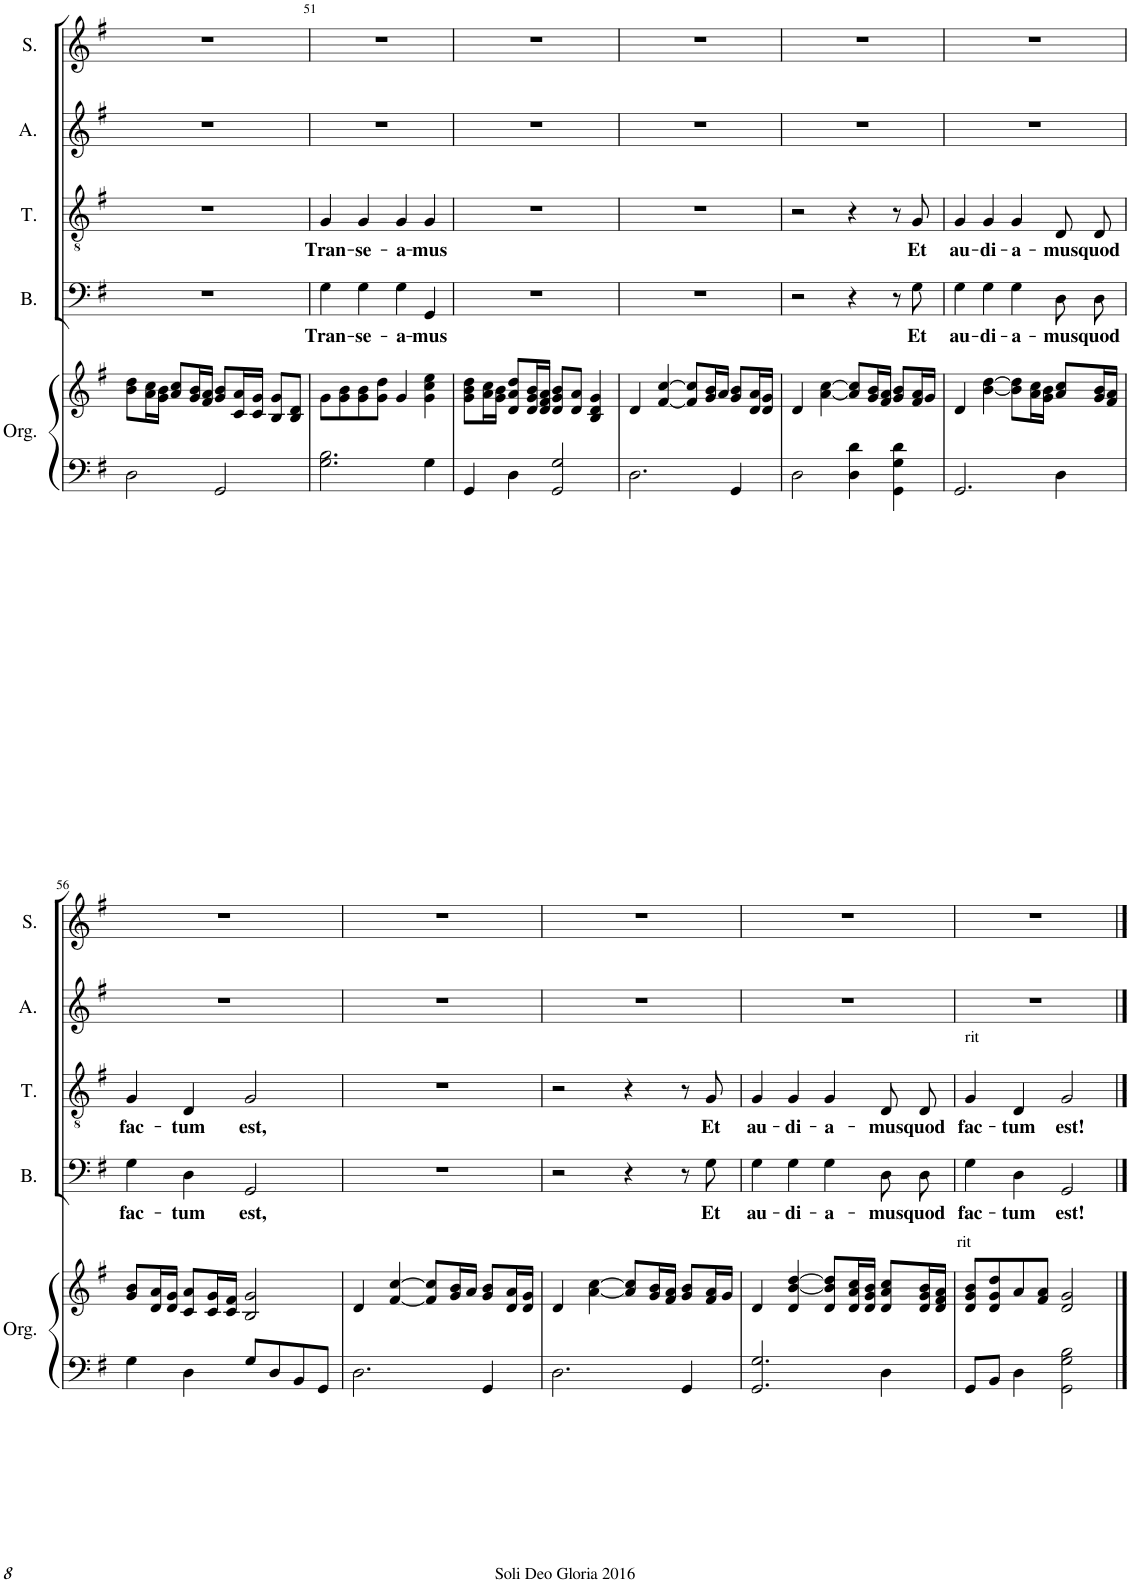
**kern	**kern	**kern	**text	**kern	**text	**kern	**kern
*part5	*part5	*part4	*part4	*part3	*part3	*part2	*part1
*staff6	*staff5	*staff4	*staff4	*staff3	*staff3	*staff2	*staff1
*I"Orgue	*	*I"Bass	*	*I"Ténor	*	*I"Alto	*I"Soprano
*I'Org.	*	*I'B.	*	*I'T.	*	*I'A.	*I'S.
!!LO:PB:g=z
*clefF4	*clefG2	*clefF4	*	*clefGv2	*	*clefG2	*clefG2
*k[f#]	*k[f#]	*k[f#]	*	*k[f#]	*	*k[f#]	*k[f#]
*M4/4	*M4/4	*M4/4	*	*M4/4	*	*M4/4	*M4/4
*met(c)	*met(c)	*met(c)	*	*met(c)	*	*met(c)	*met(c)
=50	=50	=50	=50	=50	=50	=50	=50
2D\	8b\ 8dd\L	1r	.	1r	.	1r	1r
.	16a\ 16cc\L	.	.	.	.	.	.
.	16g\ 16b\JJ	.	.	.	.	.	.
.	8a/ 8cc/L	.	.	.	.	.	.
.	16g/ 16b/L	.	.	.	.	.	.
.	16f#/ 16a/JJ	.	.	.	.	.	.
2GG/	8g/ 8b/L	.	.	.	.	.	.
.	16c/ 16a/L	.	.	.	.	.	.
.	16c/ 16g/JJ	.	.	.	.	.	.
.	8B/ 8g/L	.	.	.	.	.	.
.	8B/ 8d/J	.	.	.	.	.	.
=51	=51	=51	=51	=51	=51	=51	=51
!	!	!	!LO:LY:b	!	!LO:LY:b	!	!
2.G\ 2.B\	8g\L	4G\	Tran-	4G/	Tran-	1r	1r
.	8g\ 8b\	.	.	.	.	.	.
!	!	!	!LO:LY:b	!	!LO:LY:b	!	!
.	8g\ 8b\	4G\	-se-	4G/	-se-	.	.
.	8g\ 8dd\J	.	.	.	.	.	.
!	!	!	!LO:LY:b	!	!LO:LY:b	!	!
.	4g/	4G\	-a-	4G/	-a-	.	.
!	!	!	!LO:LY:b	!	!LO:LY:b	!	!
4G\	4g\ 4cc\ 4ee\	4GG/	-mus	4G/	-mus	.	.
=52	=52	=52	=52	=52	=52	=52	=52
4GG/	8g\ 8b\ 8dd\L	1r	.	1r	.	1r	1r
.	16a\ 16cc\L	.	.	.	.	.	.
.	16g\ 16b\JJ	.	.	.	.	.	.
4D\	8d/ 8a/ 8dd/L	.	.	.	.	.	.
.	16d/ 16g/ 16b/L	.	.	.	.	.	.
.	16d/ 16f#/ 16a/JJ	.	.	.	.	.	.
2GG/ 2G/	8d/ 8g/ 8b/L	.	.	.	.	.	.
.	8d/ 8a/J	.	.	.	.	.	.
.	4B/ 4d/ 4g/	.	.	.	.	.	.
=53	=53	=53	=53	=53	=53	=53	=53
2.D\	4d/	1r	.	1r	.	1r	1r
.	[4f#/ [4cc/	.	.	.	.	.	.
.	8f#/] 8cc/]L	.	.	.	.	.	.
.	16g/ 16b/L	.	.	.	.	.	.
.	16a/JJ	.	.	.	.	.	.
4GG/	8g/ 8b/L	.	.	.	.	.	.
.	16d/ 16a/L	.	.	.	.	.	.
.	16d/ 16g/JJ	.	.	.	.	.	.
=54	=54	=54	=54	=54	=54	=54	=54
2D\	4d/	2r	.	2r	.	1r	1r
.	[4a\ [4cc\	.	.	.	.	.	.
4D\ 4d\	8a/] 8cc/]L	4r	.	4r	.	.	.
.	16g/ 16b/L	.	.	.	.	.	.
.	16f#/ 16a/JJ	.	.	.	.	.	.
4GG\ 4G\ 4d\	8g/ 8b/L	8r	.	8r	.	.	.
!	!	!	!LO:LY:b	!	!LO:LY:b	!	!
.	16f#/ 16a/L	8G\	Et	8G/	Et	.	.
.	16g/JJ	.	.	.	.	.	.
=55	=55	=55	=55	=55	=55	=55	=55
!	!	!	!LO:LY:b	!	!LO:LY:b	!	!
2.GG/	4d/	4G\	au-	4G/	au-	1r	1r
!	!	!	!LO:LY:b	!	!LO:LY:b	!	!
.	[4b\ [4dd\	4G\	-di-	4G/	-di-	.	.
!	!	!	!LO:LY:b	!	!LO:LY:b	!	!
.	8b\] 8dd\]L	4G\	-a-	4G/	-a-	.	.
.	16a\ 16cc\L	.	.	.	.	.	.
.	16g\ 16b\JJ	.	.	.	.	.	.
!	!	!	!LO:LY:b	!	!LO:LY:b	!	!
4D\	8a/ 8cc/L	8D\L	-mus	8D/L	-mus	.	.
!	!	!	!LO:LY:b	!	!LO:LY:b	!	!
.	16g/ 16b/L	8D\J	quod	8D/J	quod	.	.
.	16f#/ 16a/JJ	.	.	.	.	.	.
!!LO:LB:g=z
=56	=56	=56	=56	=56	=56	=56	=56
!	!	!	!LO:LY:b	!	!LO:LY:b	!	!
4G\	8g/ 8b/L	4G\	fac-	4G/	fac-	1r	1r
.	16d/ 16a/L	.	.	.	.	.	.
.	16d/ 16g/JJ	.	.	.	.	.	.
!	!	!	!LO:LY:b	!	!LO:LY:b	!	!
4D\	8c/ 8a/L	4D\	-tum	4D/	-tum	.	.
.	16c/ 16g/L	.	.	.	.	.	.
.	16c/ 16f#/JJ	.	.	.	.	.	.
!	!	!	!LO:LY:b	!	!LO:LY:b	!	!
8G/L	2B/ 2g/	2GG/	est,	2G/	est,	.	.
8D/	.	.	.	.	.	.	.
8BB/	.	.	.	.	.	.	.
8GG/J	.	.	.	.	.	.	.
=57	=57	=57	=57	=57	=57	=57	=57
2.D\	4d/	1r	.	1r	.	1r	1r
.	[4f#/ [4cc/	.	.	.	.	.	.
.	8f#/] 8cc/]L	.	.	.	.	.	.
.	16g/ 16b/L	.	.	.	.	.	.
.	16a/JJ	.	.	.	.	.	.
4GG/	8g/ 8b/L	.	.	.	.	.	.
.	16d/ 16a/L	.	.	.	.	.	.
.	16d/ 16g/JJ	.	.	.	.	.	.
=58	=58	=58	=58	=58	=58	=58	=58
2.D\	4d/	2r	.	2r	.	1r	1r
.	[4a\ [4cc\	.	.	.	.	.	.
.	8a/] 8cc/]L	4r	.	4r	.	.	.
.	16g/ 16b/L	.	.	.	.	.	.
.	16f#/ 16a/JJ	.	.	.	.	.	.
4GG/	8g/ 8b/L	8r	.	8r	.	.	.
!	!	!	!LO:LY:b	!	!LO:LY:b	!	!
.	16f#/ 16a/L	8G\	Et	8G/	Et	.	.
.	16g/JJ	.	.	.	.	.	.
=59	=59	=59	=59	=59	=59	=59	=59
!	!	!	!LO:LY:b	!	!LO:LY:b	!	!
2.GG/ 2.G/	4d/	4G\	au-	4G/	au-	1r	1r
!	!	!	!LO:LY:b	!	!LO:LY:b	!	!
.	4d/ [4b/ [4dd/	4G\	-di-	4G/	-di-	.	.
!	!	!	!LO:LY:b	!	!LO:LY:b	!	!
.	8d/ 8b/] 8dd/]L	4G\	-a-	4G/	-a-	.	.
.	16d/ 16a/ 16cc/L	.	.	.	.	.	.
.	16d/ 16g/ 16b/JJ	.	.	.	.	.	.
!	!	!	!LO:LY:b	!	!LO:LY:b	!	!
4D\	8d/ 8a/ 8cc/L	8D\L	-mus	8D/L	-mus	.	.
!	!	!	!LO:LY:b	!	!LO:LY:b	!	!
.	16d/ 16g/ 16b/L	8D\J	quod	8D/J	quod	.	.
.	16d/ 16f#/ 16a/JJ	.	.	.	.	.	.
=60	=60	=60	=60	=60	=60	=60	=60
!	!	!	!	!LO:TX:a:t=rit	!	!	!
!	!LO:TX:a:t=rit	!	!	!	!	!	!
!	!	!	!LO:LY:b	!	!LO:LY:b	!	!
8GG/L	8d/ 8g/ 8b/L	4G\	fac-	4G/	fac-	1r	1r
8BB/J	8d/ 8g/ 8dd/	.	.	.	.	.	.
!	!	!	!LO:LY:b	!	!LO:LY:b	!	!
4D\	8a/	4D\	-tum	4D/	-tum	.	.
.	8f#/ 8a/J	.	.	.	.	.	.
!	!	!	!LO:LY:b	!	!LO:LY:b	!	!
2GG\ 2G\ 2B\	2d/ 2g/	2GG/	est!	2G/	est!	.	.
==	==	==	==	==	==	==	==
*-	*-	*-	*-	*-	*-	*-	*-
